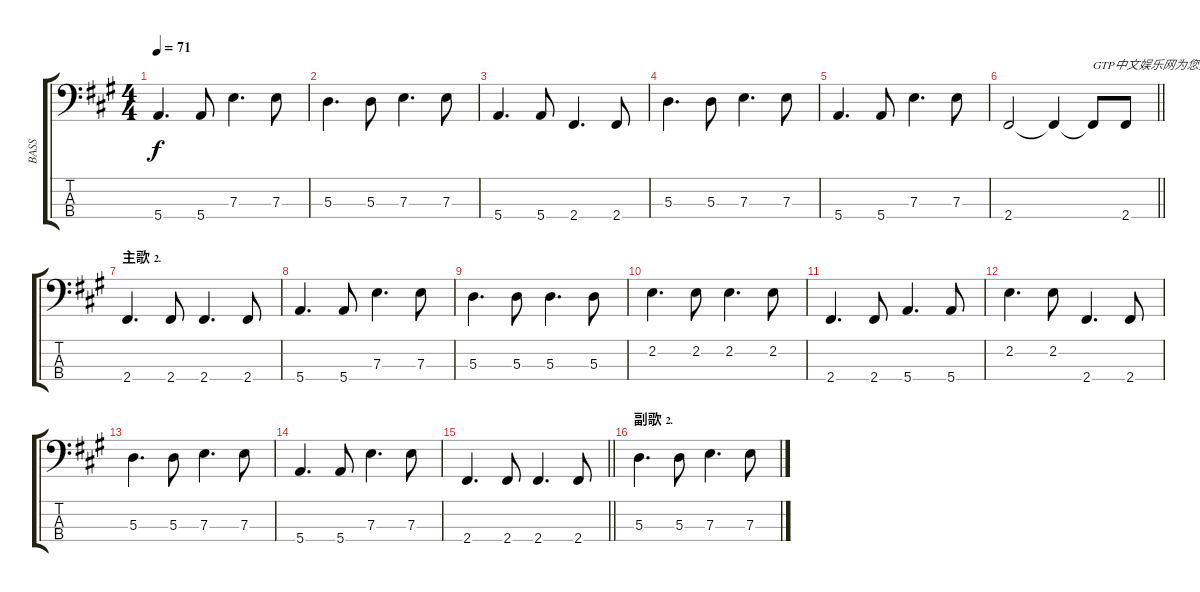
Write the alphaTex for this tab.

\track ("BASS" "BASS") {instrument electricbassfinger}
\staff {score tabs}
\tuning (G2 D2 A1 E1) {hide}
\ts (4 4)
\tempo 71
\clef f4
\ks a
5.4.4{d dy f} 5.4.8 7.3.4{d} 7.3.8 |
5.3.4{d} 5.3.8 7.3.4{d} 7.3.8 |
5.4.4{d} 5.4.8 2.4.4{d} 2.4.8 |
5.3.4{d} 5.3.8 7.3.4{d} 7.3.8 |
5.4.4{d} 5.4.8 7.3.4{d} 7.3.8 |
\barLineRight lightlight
2.4.2 2.4{t}.4 2.4{t}.8{txt "GTP中文娱乐网为您提供优秀的谱子"} 2.4.8 |
\section ("" "主歌⒉")
2.4.4{d} 2.4.8 2.4.4{d} 2.4.8 |
5.4.4{d} 5.4.8 7.3.4{d} 7.3.8 |
5.3.4{d} 5.3.8 5.3.4{d} 5.3.8 |
2.2.4{d} 2.2.8 2.2.4{d} 2.2.8 |
2.4.4{d} 2.4.8 5.4.4{d} 5.4.8 |
2.2.4{d} 2.2.8 2.4.4{d} 2.4.8 |
5.3.4{d} 5.3.8 7.3.4{d} 7.3.8 |
5.4.4{d} 5.4.8 7.3.4{d} 7.3.8 |
\barLineRight lightlight
2.4.4{d} 2.4.8 2.4.4{d} 2.4.8 |
\section ("" "副歌⒉")
5.3.4{d} 5.3.8 7.3.4{d} 7.3.8
